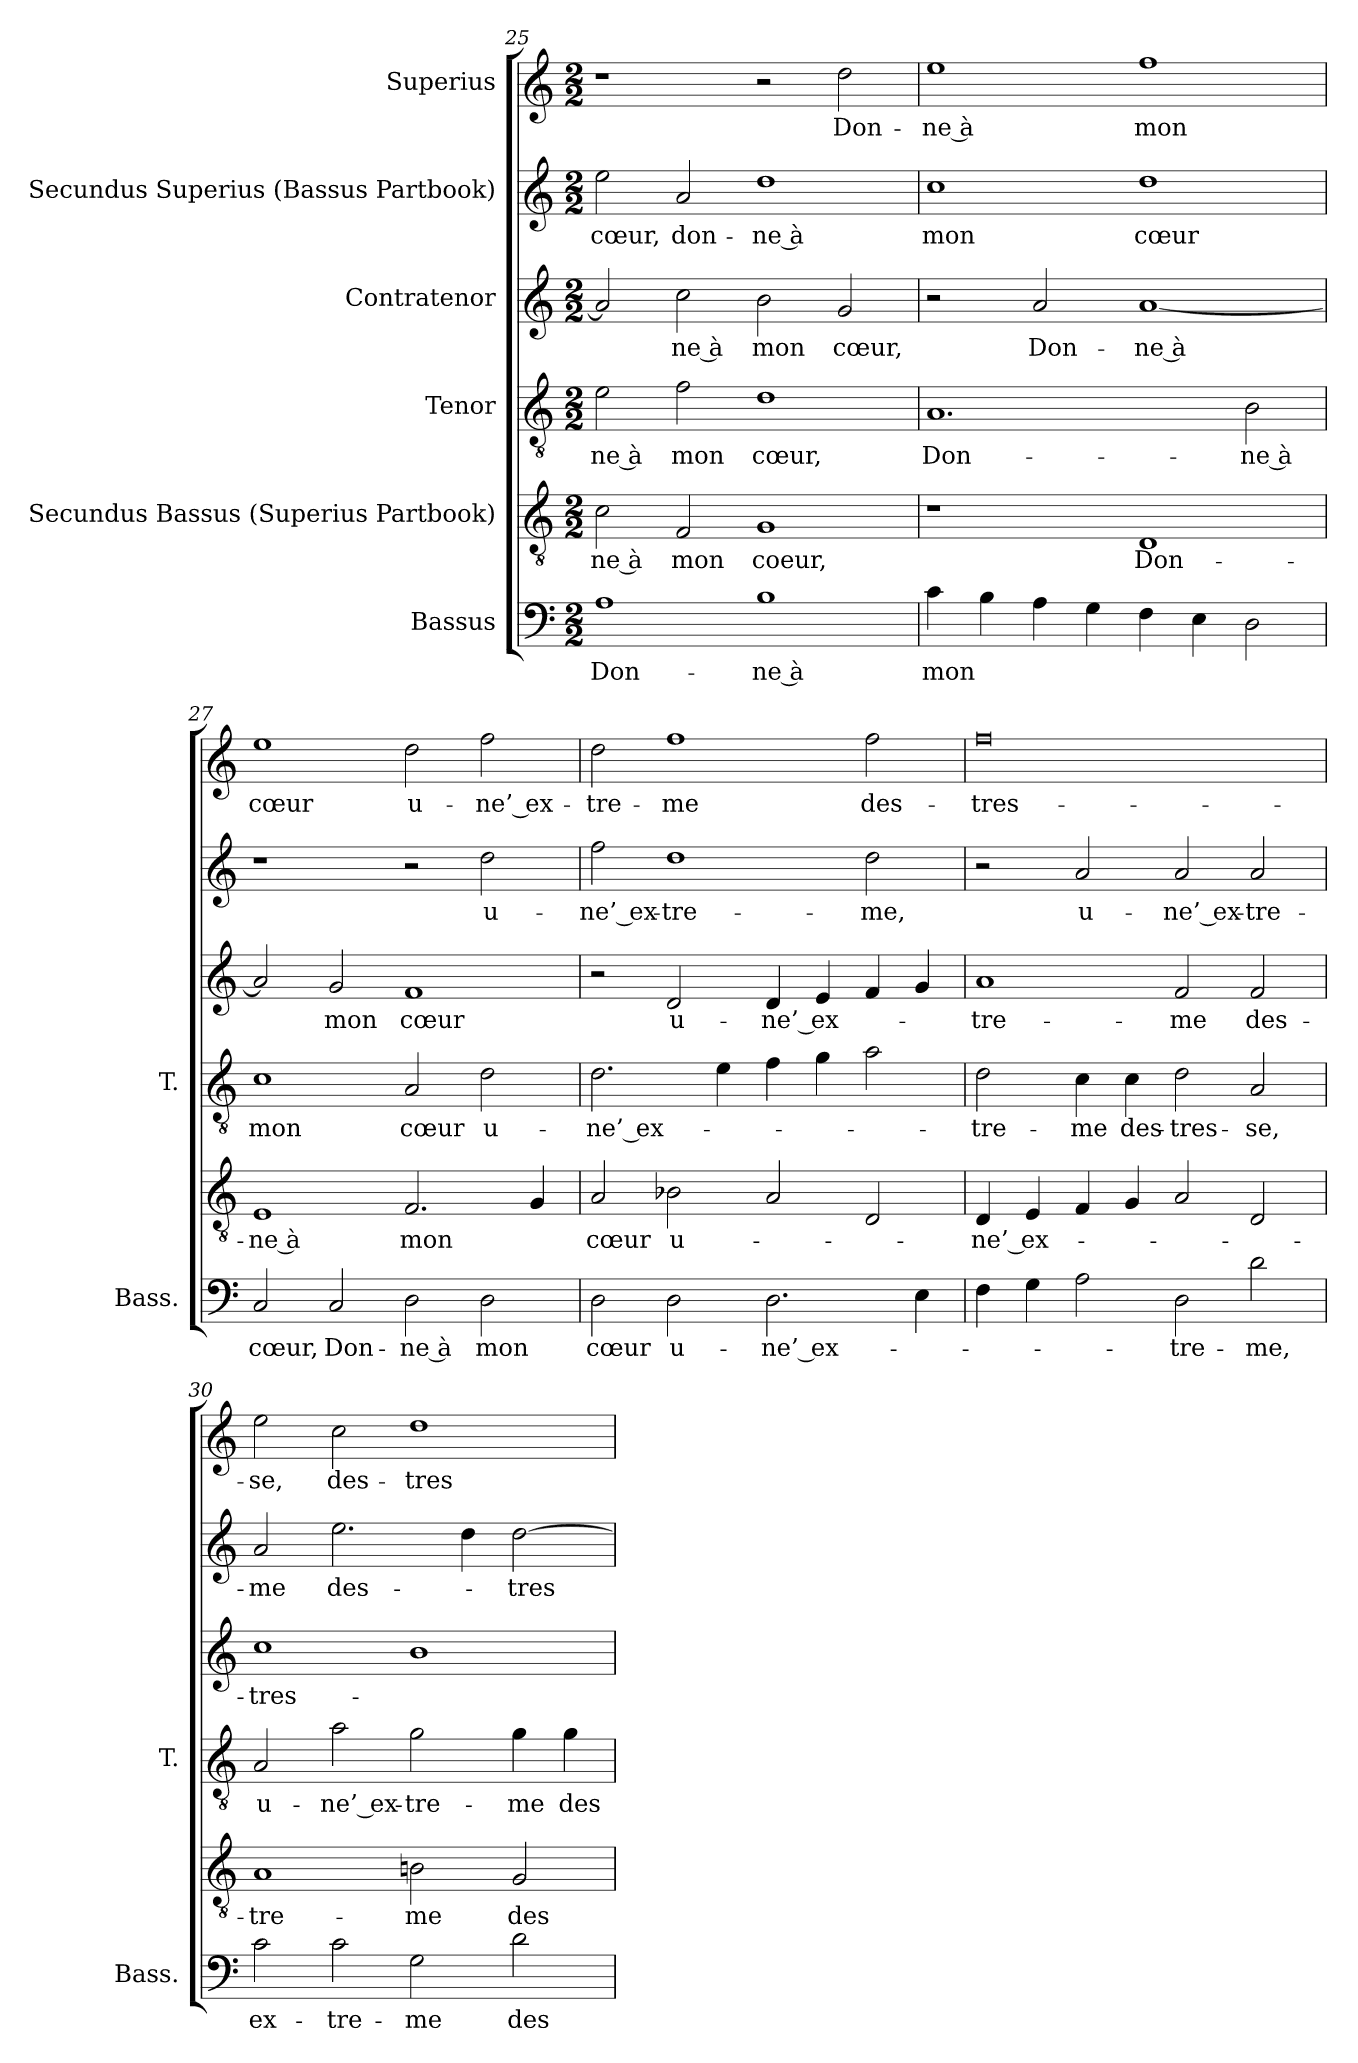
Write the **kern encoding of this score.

**kern	**text	**kern	**text	**kern	**text	**kern	**text	**kern	**text	**kern	**text
*part6	*part6	*part5	*part5	*part4	*part4	*part3	*part3	*part2	*part2	*part1	*part1
*staff6	*staff6	*staff5	*staff5	*staff4	*staff4	*staff3	*staff3	*staff2	*staff2	*staff1	*staff1
*I"Bassus	*	*I"Secundus Bassus (Superius Partbook)	*	*I"Tenor	*	*I"Contratenor	*	*I"Secundus Superius (Bassus Partbook)	*	*I"Superius	*
*I'Bass.	*	*	*	*I'T.	*	*	*	*	*	*	*
*clefF4	*	*clefGv2	*	*clefGv2	*	*clefG2	*	*clefG2	*	*clefG2	*
*	*	*ITrd7c12	*	*ITrd7c12	*	*	*	*	*	*	*
*k[]	*	*k[]	*	*k[]	*	*k[]	*	*k[]	*	*k[]	*
*C:	*	*C:	*	*C:	*	*C:	*	*C:	*	*C:	*
*M2/2	*	*M2/2	*	*M2/2	*	*M2/2	*	*M2/2	*	*M2/2	*
=25	=25	=25	=25	=25	=25	=25	=25	=25	=25	=25	=25
1A\	Don-	2C\	-ne à	2E\	-ne à	2a/]	.	2ee\	cœur,	1r	.
.	.	2FF/	mon	2F\	mon	2cc\	-ne à	2a/	don-	.	.
1B\	-ne à	1GG/	coeur,	1D\	cœur,	2b\	mon	1dd\	-ne à	2r	.
.	.	.	.	.	.	2g/	cœur,	.	.	2dd\	Don-
=26	=26	=26	=26	=26	=26	=26	=26	=26	=26	=26	=26
4c\	mon	1r	.	1.AA/	Don-	2r	.	1cc\	mon	1ee\	-ne à
4B\	.	.	.	.	.	.	.	.	.	.	.
4A\	.	.	.	.	.	2a/	Don-	.	.	.	.
4G\	.	.	.	.	.	.	.	.	.	.	.
4F\	.	1DD/	Don-	.	.	[1a/	-ne à	1dd\	cœur	1ff\	mon
4E\	.	.	.	.	.	.	.	.	.	.	.
2D\	.	.	.	2BB\	-ne à	.	.	.	.	.	.
=27	=27	=27	=27	=27	=27	=27	=27	=27	=27	=27	=27
2C/	cœur,	1EE/	-ne à	1C\	mon	2a/]	.	1r	.	1ee\	cœur
2C/	Don-	.	.	.	.	2g/	mon	.	.	.	.
2D\	-ne à	2.FF/	mon	2AA/	cœur	1f/	cœur	2r	.	2dd\	u-
2D\	mon	.	.	2D\	u-	.	.	2dd\	u-	2ff\	-ne’ ex-
.	.	4GG/	.	.	.	.	.	.	.	.	.
!!LO:LB:g=z
=28	=28	=28	=28	=28	=28	=28	=28	=28	=28	=28	=28
2D\	cœur	2AA/	cœur	2.D\	-ne’ ex-	2r	.	2ff\	-ne’ ex-	2dd\	-tre-
2D\	u-	2BB-X\	u-	.	.	2d/	u-	1dd\	-tre-	1ff\	-me
.	.	.	.	4E\	.	.	.	.	.	.	.
2.D\	-ne’ ex-	2AA/	.	4F\	.	4d/	-ne’ ex-	.	.	.	.
.	.	.	.	4G\	.	4e/	.	.	.	.	.
.	.	2DD/	.	2A\	.	4f/	.	2dd\	-me,	2ff\	des-
4E\	.	.	.	.	.	4g/	.	.	.	.	.
=29	=29	=29	=29	=29	=29	=29	=29	=29	=29	=29	=29
4F\	.	4DD/	-ne’ ex-	2D\	-tre-	1a/	-tre-	2r	.	0ff\	-tres-
4G\	.	4EE/	.	.	.	.	.	.	.	.	.
2A\	.	4FF/	.	4C\	-me	.	.	2a/	u-	.	.
.	.	4GG/	.	4C\	des-	.	.	.	.	.	.
2D\	-tre-	2AA/	.	2D\	-tres-	2f/	-me	2a/	-ne’ ex-	.	.
2d\	-me,	2DD/	.	2AA/	-se,	2f/	des-	2a/	-tre-	.	.
=30	=30	=30	=30	=30	=30	=30	=30	=30	=30	=30	=30
2c\	ex-	1AA/	-tre-	2AA/	u-	1cc\	-tres-	2a/	-me	2ee\	-se,
2c\	-tre-	.	.	2A\	-ne’ ex-	.	.	2.ee\	des-	2cc\	des-
2G\	-me	2BBn\	-me	2G\	-tre-	1b\	.	.	.	1dd\	-tres-
.	.	.	.	.	.	.	.	4dd\	.	.	.
2d\	des-	2GG/	des-	4G\	-me	.	.	[2dd\	-tres-	.	.
.	.	.	.	4G\	des-	.	.	.	.	.	.
=	=	=	=	=	=	=	=	=	=	=	=
*-	*-	*-	*-	*-	*-	*-	*-	*-	*-	*-	*-
